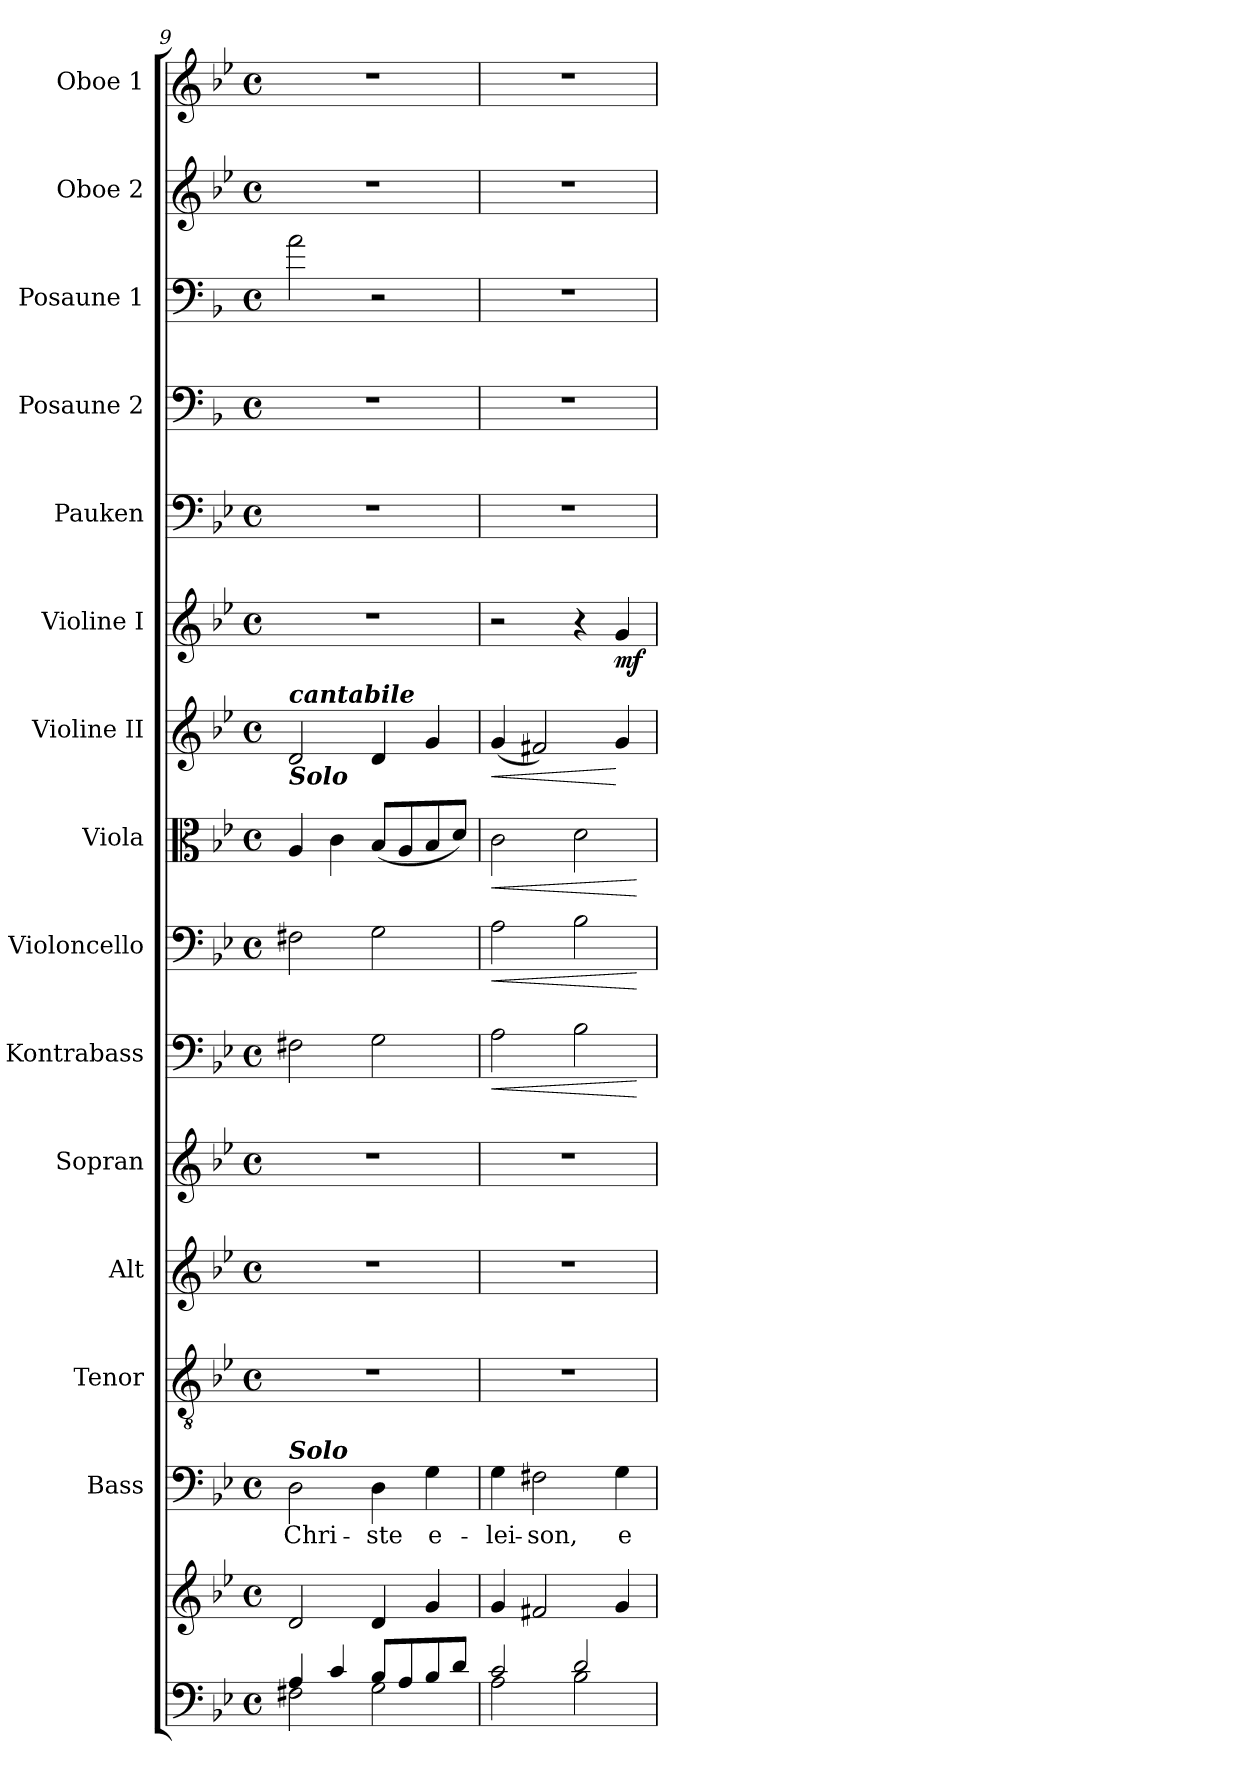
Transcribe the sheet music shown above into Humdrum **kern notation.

**kern	**kern	**kern	**text	**kern	**kern	**kern	**kern	**dynam	**kern	**dynam	**kern	**dynam	**kern	**dynam	**kern	**dynam	**kern	**kern	**kern	**kern	**kern
*part15	*part15	*part14	*part14	*part13	*part12	*part11	*part10	*part10	*part9	*part9	*part8	*part8	*part7	*part7	*part6	*part6	*part5	*part4	*part3	*part2	*part1
*staff16	*staff15	*staff14	*staff14	*staff13	*staff12	*staff11	*staff10	*staff10	*staff9	*staff9	*staff8	*staff8	*staff7	*staff7	*staff6	*staff6	*staff5	*staff4	*staff3	*staff2	*staff1
*	*	*I"Bass	*	*I"Tenor	*I"Alt	*I"Sopran	*I"Kontrabass	*	*I"Violoncello	*	*I"Viola	*	*I"Violine II	*	*I"Violine I	*	*I"Pauken	*I"Posaune 2	*I"Posaune 1	*I"Oboe 2	*I"Oboe 1
*	*	*I'B.	*	*I'T.	*I'A.	*I'S.	*I'Kb.	*	*I'Vc.	*	*I'Vla.	*	*I'Vl. II	*	*I'Vl. I	*	*I'Pk.	*I'Pos. 2	*I'Pos. 1	*I'Ob. 2	*I'Ob. 1
*clefF4	*clefG2	*clefF4	*	*clefGv2	*clefG2	*clefG2	*clefF4	*	*clefF4	*	*clefC3	*	*clefG2	*	*clefG2	*	*clefF4	*clefF4	*clefF4	*clefG2	*clefG2
*	*	*	*	*	*	*	*ITrd7c12	*	*	*	*	*	*	*	*	*	*	*ITrd4c7	*ITrd4c7	*	*
*k[b-e-]	*k[b-e-]	*k[b-e-]	*	*k[b-e-]	*k[b-e-]	*k[b-e-]	*k[b-e-]	*	*k[b-e-]	*	*k[b-e-]	*	*k[b-e-]	*	*k[b-e-]	*	*k[b-e-]	*k[b-e-]	*k[b-e-]	*k[b-e-]	*k[b-e-]
*B-:	*B-:	*B-:	*	*B-:	*B-:	*B-:	*B-:	*	*B-:	*	*B-:	*	*B-:	*	*B-:	*	*B-:	*B-:	*B-:	*B-:	*B-:
*M4/4	*M4/4	*M4/4	*	*M4/4	*M4/4	*M4/4	*M4/4	*	*M4/4	*	*M4/4	*	*M4/4	*	*M4/4	*	*M4/4	*M4/4	*M4/4	*M4/4	*M4/4
*met(c)	*met(c)	*met(c)	*	*met(c)	*met(c)	*met(c)	*met(c)	*	*met(c)	*	*met(c)	*	*met(c)	*	*met(c)	*	*met(c)	*met(c)	*met(c)	*met(c)	*met(c)
=9	=9	=9	=9	=9	=9	=9	=9	=9	=9	=9	=9	=9	=9	=9	=9	=9	=9	=9	=9	=9	=9
*^	*	*	*	*	*	*	*	*	*	*	*	*	*	*	*	*	*	*	*	*	*
!	!	!	!	!	!	!	!	!	!	!	!	!	!	!LO:TX:b:Bi:t=Solo	!	!	!	!	!	!	!	!
!	!	!	!	!	!	!	!	!	!	!	!	!	!	!LO:TX:a:Bi:t=cantabile	!	!	!	!	!	!	!	!
!	!	!	!LO:TX:a:Bi:t=Solo	!	!	!	!	!	!	!	!	!	!	!	!	!	!	!	!	!	!	!
!	!	!	!	!LO:LY:b	!	!	!	!	!	!	!	!	!	!	!	!	!	!	!	!	!	!
4A/	2F#X\	2d/	2D\	Chri-	1r	1r	1r	2FF#X\	.	2F#X\	.	4A/	.	2d/	.	1r	.	1r	1r	2d\	1r	1r
4c/	.	.	.	.	.	.	.	.	.	.	.	4c\	.	.	.	.	.	.	.	.	.	.
!	!	!	!	!LO:LY:b	!	!	!	!	!	!	!	!	!	!	!	!	!	!	!	!	!	!
8B-/L	2G\	4d/	4D\	-ste	.	.	.	2GG\	.	2G\	.	(<8B-/L	.	4d/	.	.	.	.	.	2r	.	.
8A/	.	.	.	.	.	.	.	.	.	.	.	8A/	.	.	.	.	.	.	.	.	.	.
!	!	!	!	!LO:LY:b	!	!	!	!	!	!	!	!	!	!	!	!	!	!	!	!	!	!
8B-/	.	4g/	4G\	e-	.	.	.	.	.	.	.	8B-/	.	4g/	.	.	.	.	.	.	.	.
8d/J	.	.	.	.	.	.	.	.	.	.	.	8d/J)	.	.	.	.	.	.	.	.	.	.
=10	=10	=10	=10	=10	=10	=10	=10	=10	=10	=10	=10	=10	=10	=10	=10	=10	=10	=10	=10	=10	=10	=10
!	!	!	!	!LO:LY:b	!	!	!	!	!LO:HP:b	!	!LO:HP:b	!	!LO:HP:b	!	!LO:HP:b	!	!	!	!	!	!	!
2c/	2A\	4g/	4G\	-lei-	1r	1r	1r	2AA\	<	2A\	<	2c\	<	(<4g/	<	2r	.	1r	1r	1r	1r	1r
!	!	!	!	!LO:LY:b	!	!	!	!	!	!	!	!	!	!	!	!	!	!	!	!	!	!
.	.	2f#X/	2F#X\	-son,	.	.	.	.	.	.	.	.	.	2f#X/)	.	.	.	.	.	.	.	.
2d/	2B-\	.	.	.	.	.	.	2BB-\	.	2B-\	.	2d\	.	.	.	4r	.	.	.	.	.	.
!	!	!	!	!LO:LY:b	!	!	!	!	!	!	!	!	!	!	!	!	!LO:DY:b	!	!	!	!	!
.	.	4g/	4G\	e-	.	.	.	.	.	.	.	.	.	4g/	[	4g/	mf	.	.	.	.	.
*v	*v	*	*	*	*	*	*	*	*	*	*	*	*	*	*	*	*	*	*	*	*	*
.	.	.	.	.	.	.	.	[	.	[	.	[	.	.	.	.	.	.	.	.	.
=	=	=	=	=	=	=	=	=	=	=	=	=	=	=	=	=	=	=	=	=	=
*-	*-	*-	*-	*-	*-	*-	*-	*-	*-	*-	*-	*-	*-	*-	*-	*-	*-	*-	*-	*-	*-
